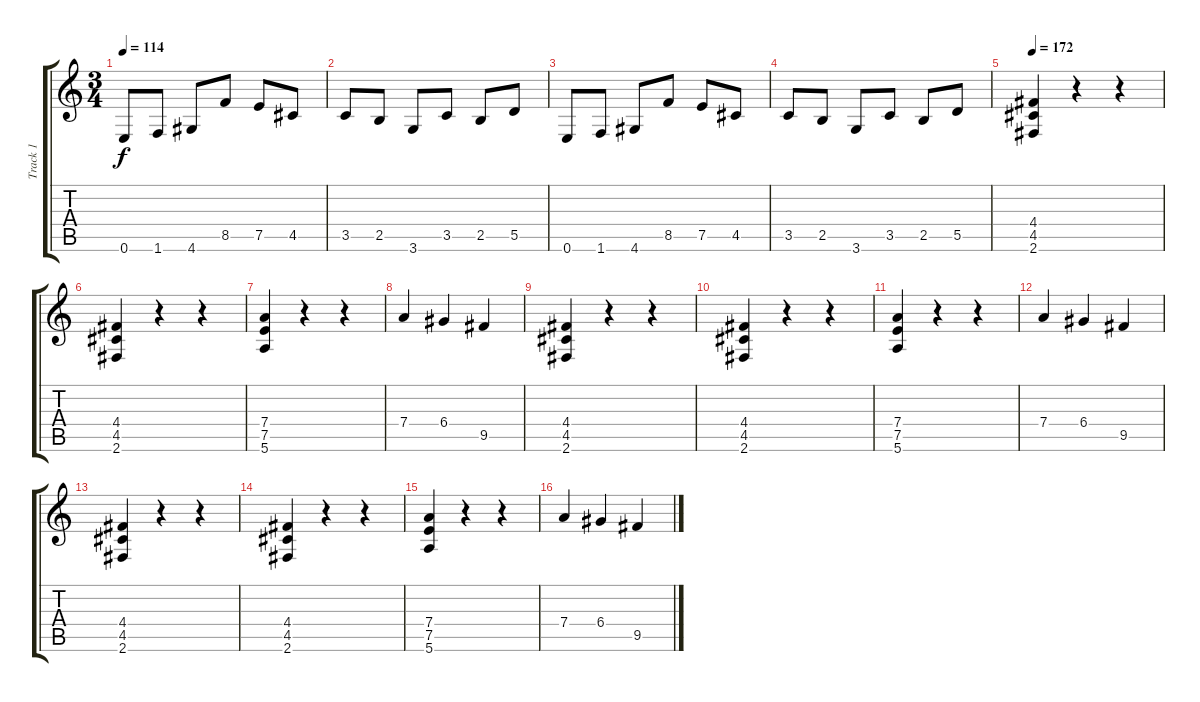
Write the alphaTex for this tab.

\track ("Track 1" "Track 1") {instrument distortionguitar}
\staff {score tabs}
\tuning (E4 B3 G3 D3 A2 E2) {hide}
\ts (3 4)
\tempo 114
\clef g2
\ks c
0.6.8{dy f} 1.6.8 4.6.8 8.5.8 7.5.8 4.5.8 |
3.5.8 2.5.8 3.6.8 3.5.8 2.5.8 5.5.8 |
0.6.8 1.6.8 4.6.8 8.5.8 7.5.8 4.5.8 |
3.5.8 2.5.8 3.6.8 3.5.8 2.5.8 5.5.8 |
\tempo 172
(4.4 4.5 2.6).4 r.4 r.4 |
(4.4 4.5 2.6).4 r.4 r.4 |
(7.4 7.5 5.6).4 r.4 r.4 |
7.4.4 6.4.4 9.5.4 |
(4.4 4.5 2.6).4 r.4 r.4 |
(4.4 4.5 2.6).4 r.4 r.4 |
(7.4 7.5 5.6).4 r.4 r.4 |
7.4.4 6.4.4 9.5.4 |
(4.4 4.5 2.6).4 r.4 r.4 |
(4.4 4.5 2.6).4 r.4 r.4 |
(7.4 7.5 5.6).4 r.4 r.4 |
7.4.4 6.4.4 9.5.4
